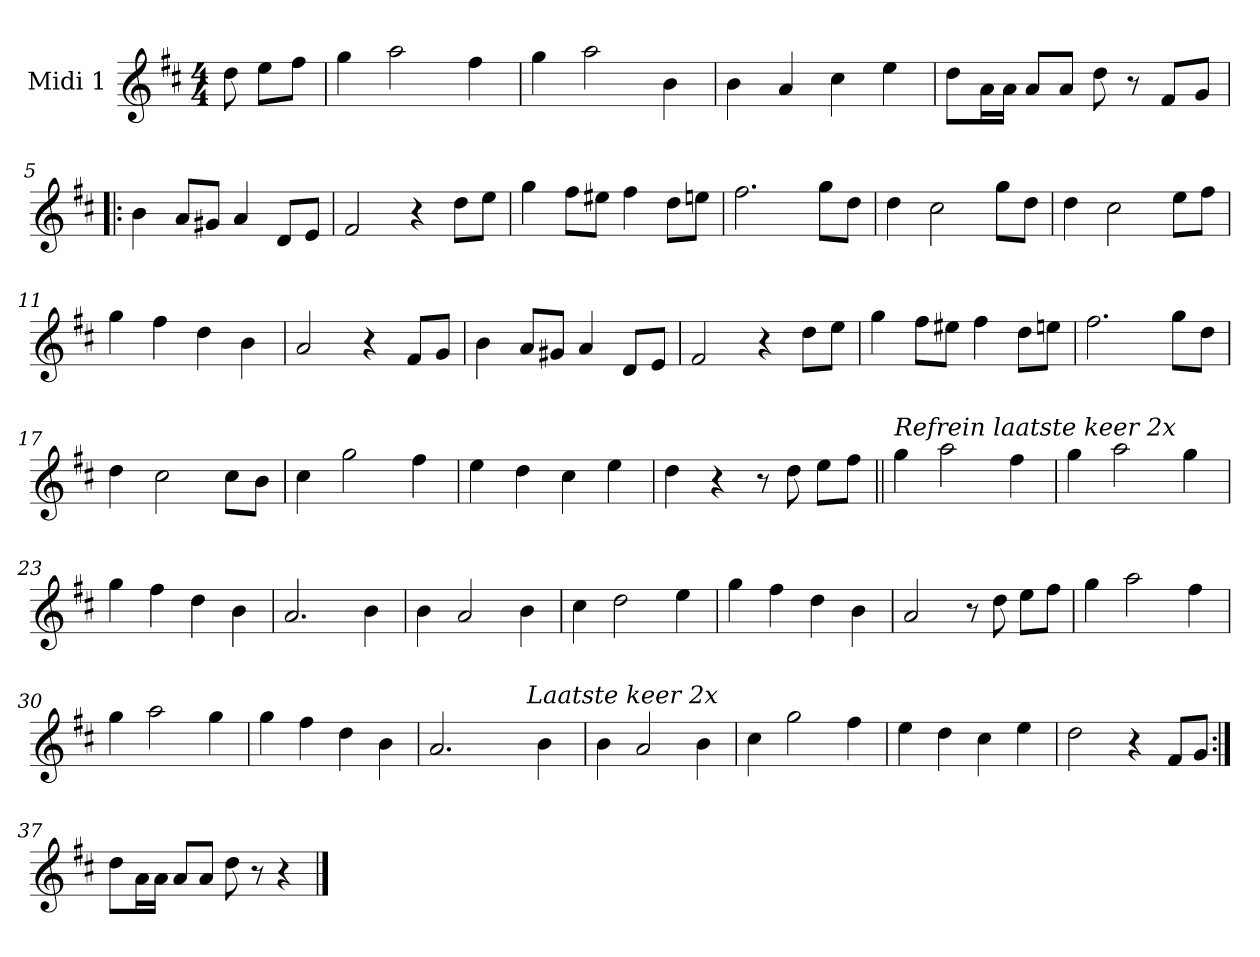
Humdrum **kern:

**kern
*part1
*staff1
*I"Midi 1
*clefG2
*k[f#c#]
*D:
*M4/4
=
8dd\
8ee\L
8ff#\J
=1
4gg\
2aa\
4ff#\
=2
4gg\
2aa\
4b\
=3
4b\
4a/
4cc#\
4ee\
=4
8dd\L
16a\L
16a\JJ
8a/L
8a/J
8dd\
8r
8f#/L
8g/J
=5!|:
4b\
8a/L
8g#X/J
4a/
8d/L
8e/J
!!LO:LB:g=z
=6
2f#/
4r
8dd\L
8ee\J
=7
4gg\
8ff#\L
8ee#X\J
4ff#\
8dd\L
8een\J
=8
2.ff#\
8gg\L
8dd\J
=9
4dd\
2cc#\
8gg\L
8dd\J
=10
4dd\
2cc#\
8ee\L
8ff#\J
=11
4gg\
4ff#\
4dd\
4b\
=12
2a/
4r
8f#/L
8g/J
!!LO:LB:g=z
=13
4b\
8a/L
8g#X/J
4a/
8d/L
8e/J
=14
2f#/
4r
8dd\L
8ee\J
=15
4gg\
8ff#\L
8ee#X\J
4ff#\
8dd\L
8een\J
=16
2.ff#\
8gg\L
8dd\J
=17
4dd\
2cc#\
8cc#\L
8b\J
!!LO:LB:g=z
=18
4cc#\
2gg\
4ff#\
=19
4ee\
4dd\
4cc#\
4ee\
=20
4dd\
4r
8r
8dd\
8ee\L
8ff#\J
=21||
!LO:TX:a:i:t=Refrein laatste keer 2x
4gg\
2aa\
4ff#\
=22
4gg\
2aa\
4gg\
=23
4gg\
4ff#\
4dd\
4b\
!!LO:LB:g=z
=24
2.a/
4b\
=25
4b\
2a/
4b\
=26
4cc#\
2dd\
4ee\
=27
4gg\
4ff#\
4dd\
4b\
=28
2a/
8r
8dd\
8ee\L
8ff#\J
=29
4gg\
2aa\
4ff#\
!!LO:LB:g=z
=30
4gg\
2aa\
4gg\
=31
4gg\
4ff#\
4dd\
4b\
=32
*^
2.a/	2ryy
.	8..ryy
!	!LO:TX:a:i:t=Laatste keer 2x
.	4ryy
4b\	.
.	32ryy
*v	*v
=33
4b\
2a/
4b\
=34
4cc#\
2gg\
4ff#\
=35
4ee\
4dd\
4cc#\
4ee\
!!LO:LB:g=z
=36
2dd\
4r
8f#/L
8g/J
=37:|!
8dd\L
16a\L
16a\JJ
8a/L
8a/J
8dd\
8r
4r
==
*-
